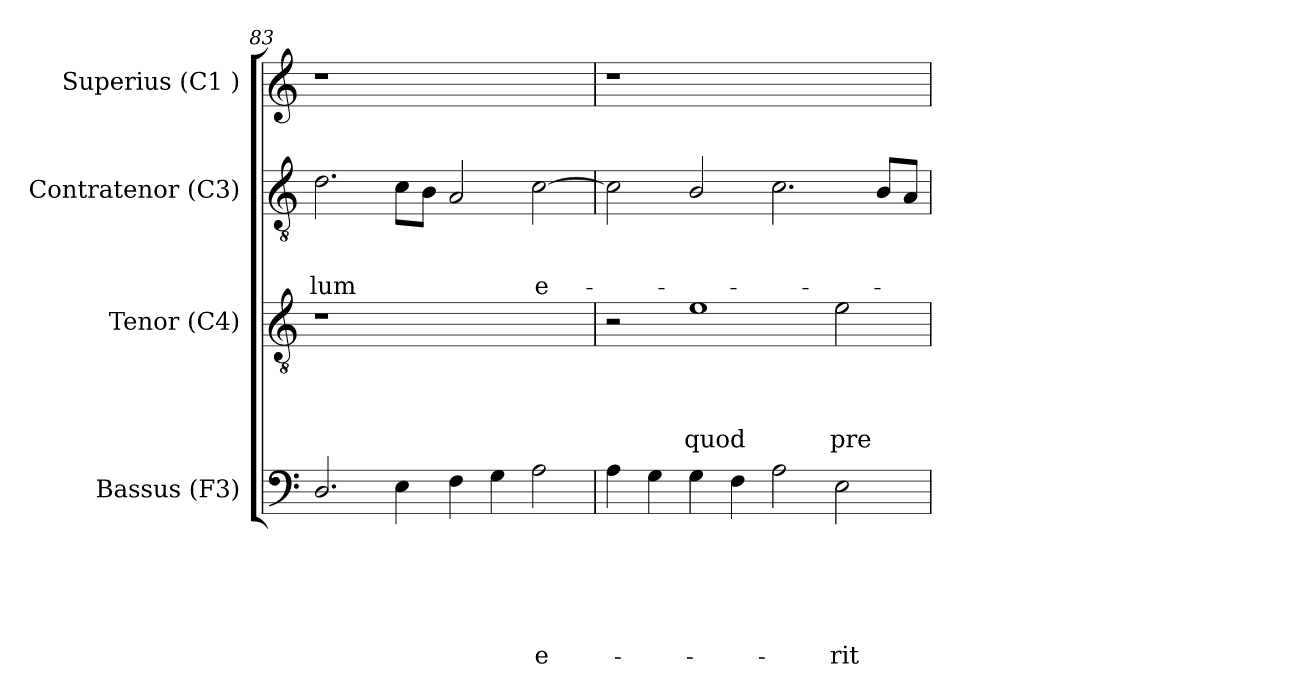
**kern	**text	**text	**text	**text	**text	**text	**kern	**text	**text	**text	**text	**kern	**text	**text	**text	**kern
*part4	*part4	*part4	*part4	*part4	*part4	*part4	*part3	*part3	*part3	*part3	*part3	*part2	*part2	*part2	*part2	*part1
*staff4	*staff4	*staff4	*staff4	*staff4	*staff4	*staff4	*staff3	*staff3	*staff3	*staff3	*staff3	*staff2	*staff2	*staff2	*staff2	*staff1
*I"Bassus (F3)	*	*	*	*	*	*	*I"Tenor (C4)	*	*	*	*	*I"Contratenor (C3)	*	*	*	*I"Superius (C1 )
*I'Bass.	*	*	*	*	*	*	*I'T.	*	*	*	*	*I'C.	*	*	*	*I'S.
*clefF4	*	*	*	*	*	*	*clefGv2	*	*	*	*	*clefGv2	*	*	*	*clefG2
*k[]	*	*	*	*	*	*	*k[]	*	*	*	*	*k[]	*	*	*	*k[]
*C:	*	*	*	*	*	*	*C:	*	*	*	*	*C:	*	*	*	*C:
=83	=83	=83	=83	=83	=83	=83	=83	=83	=83	=83	=83	=83	=83	=83	=83	=83
!	!	!	!	!	!	!	!LO:N:vis=1	!	!	!	!	!	!	!	!LO:LY:b	!LO:N:vis=1
2.D/	.	.	.	.	.	.	1r	.	.	.	.	2.d\	.	.	-lum	1r
4E\	.	.	.	.	.	.	.	.	.	.	.	8c\L	.	.	.	.
.	.	.	.	.	.	.	.	.	.	.	.	8B\J	.	.	.	.
4F\	.	.	.	.	.	.	1ryy	.	.	.	.	2A/	.	.	.	1ryy
4G\	.	.	.	.	.	.	.	.	.	.	.	.	.	.	.	.
!	!	!	!	!	!	!LO:LY:b:rj	!	!	!	!	!	!	!	!	!LO:LY:b:rj	!
2A\	.	.	.	.	.	e-	.	.	.	.	.	[>2c\	.	.	e-	.
=84	=84	=84	=84	=84	=84	=84	=84	=84	=84	=84	=84	=84	=84	=84	=84	=84
!	!	!	!	!	!	!	!	!	!	!	!	!	!	!	!	!LO:N:vis=1
4A\	.	.	.	.	.	.	2r	.	.	.	.	2c\]	.	.	.	1r
4G\	.	.	.	.	.	.	.	.	.	.	.	.	.	.	.	.
!	!	!	!	!	!	!	!	!	!	!	!LO:LY:b	!	!	!	!	!
4G\	.	.	.	.	.	.	1e	.	.	.	quod	2B/	.	.	.	.
4F\	.	.	.	.	.	.	.	.	.	.	.	.	.	.	.	.
2A\	.	.	.	.	.	.	.	.	.	.	.	2.c\	.	.	.	1ryy
!	!	!	!	!	!	!LO:LY:b	!	!	!	!	!LO:LY:b	!	!	!	!	!
2E\	.	.	.	.	.	-rit	2e\	.	.	.	pre-	.	.	.	.	.
.	.	.	.	.	.	.	.	.	.	.	.	8B/L	.	.	.	.
.	.	.	.	.	.	.	.	.	.	.	.	8A/J	.	.	.	.
=	=	=	=	=	=	=	=	=	=	=	=	=	=	=	=	=
*-	*-	*-	*-	*-	*-	*-	*-	*-	*-	*-	*-	*-	*-	*-	*-	*-
